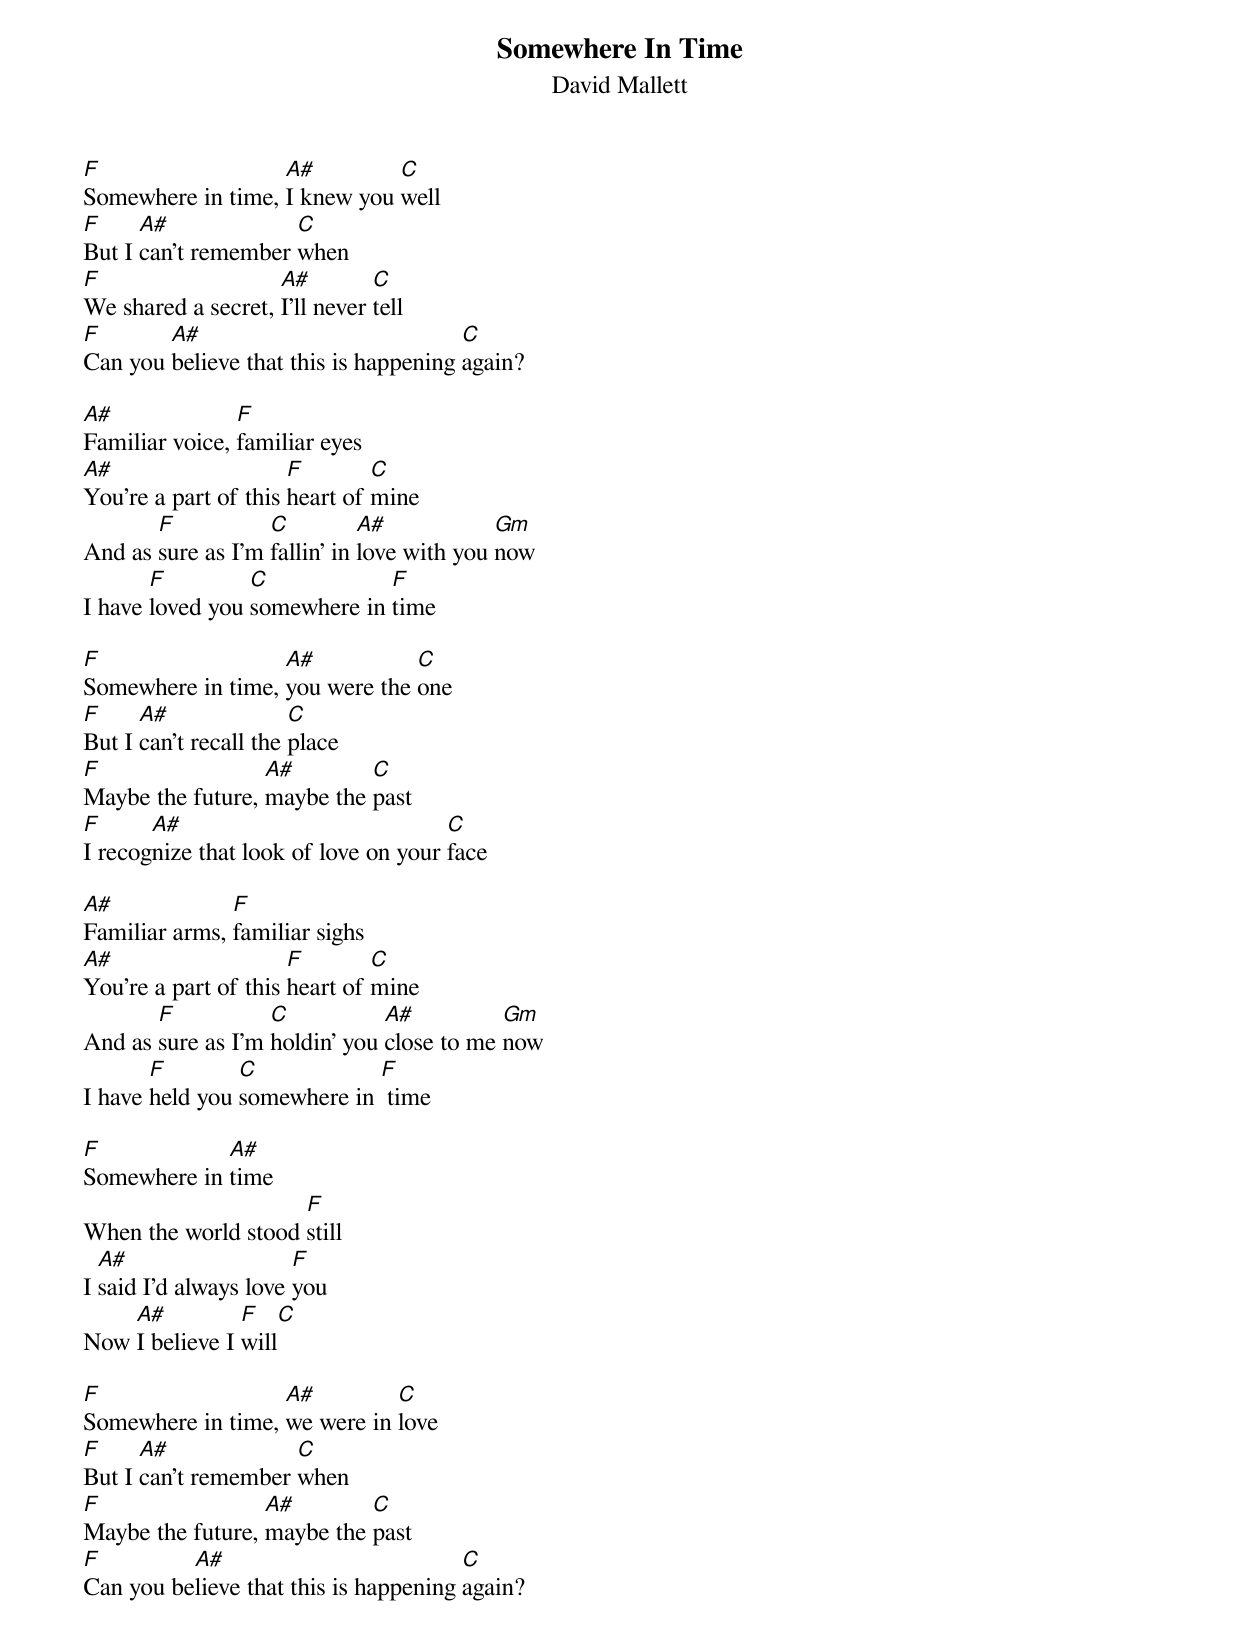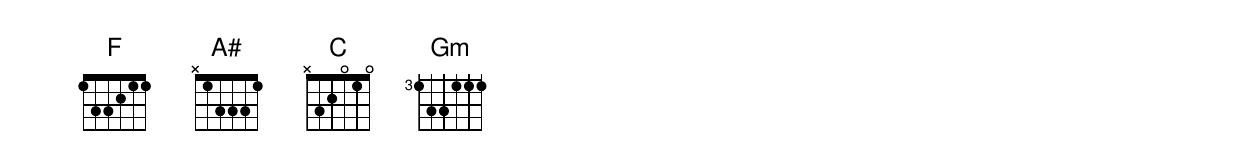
{title: Somewhere In Time}
{subtitle: David Mallett}
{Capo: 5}
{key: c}
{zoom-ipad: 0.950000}
[F]Somewhere in time, [A#]I knew you [C]well
[F]But I [A#]can't remember [C]when
[F]We shared a secret, [A#]I'll never [C]tell
[F]Can you [A#]believe that this is happening [C]again?

[A#]Familiar voice, [F]familiar eyes
[A#]You're a part of this [F]heart of [C]mine
And as [F]sure as I'm [C]fallin' in [A#]love with you [Gm]now
I have [F]loved you [C]somewhere in [F]time

[F]Somewhere in time, [A#]you were the [C]one
[F]But I [A#]can't recall the [C]place
[F]Maybe the future, [A#]maybe the [C]past
[F]I recog[A#]nize that look of love on your [C]face

[A#]Familiar arms, [F]familiar sighs
[A#]You're a part of this [F]heart of [C]mine
And as [F]sure as I'm [C]holdin' you [A#]close to me [Gm]now
I have [F]held you [C]somewhere in [F] time

[F]Somewhere in [A#]time
When the world stood [F]still
I [A#]said I'd always love [F]you
Now [A#]I believe I [F]will[C]

[F]Somewhere in time, [A#]we were in [C]love
[F]But I [A#]can't remember [C]when
[F]Maybe the future, [A#]maybe the [C]past
[F]Can you be[A#]lieve that this is happening [C]again?
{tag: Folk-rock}

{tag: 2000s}
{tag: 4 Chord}
